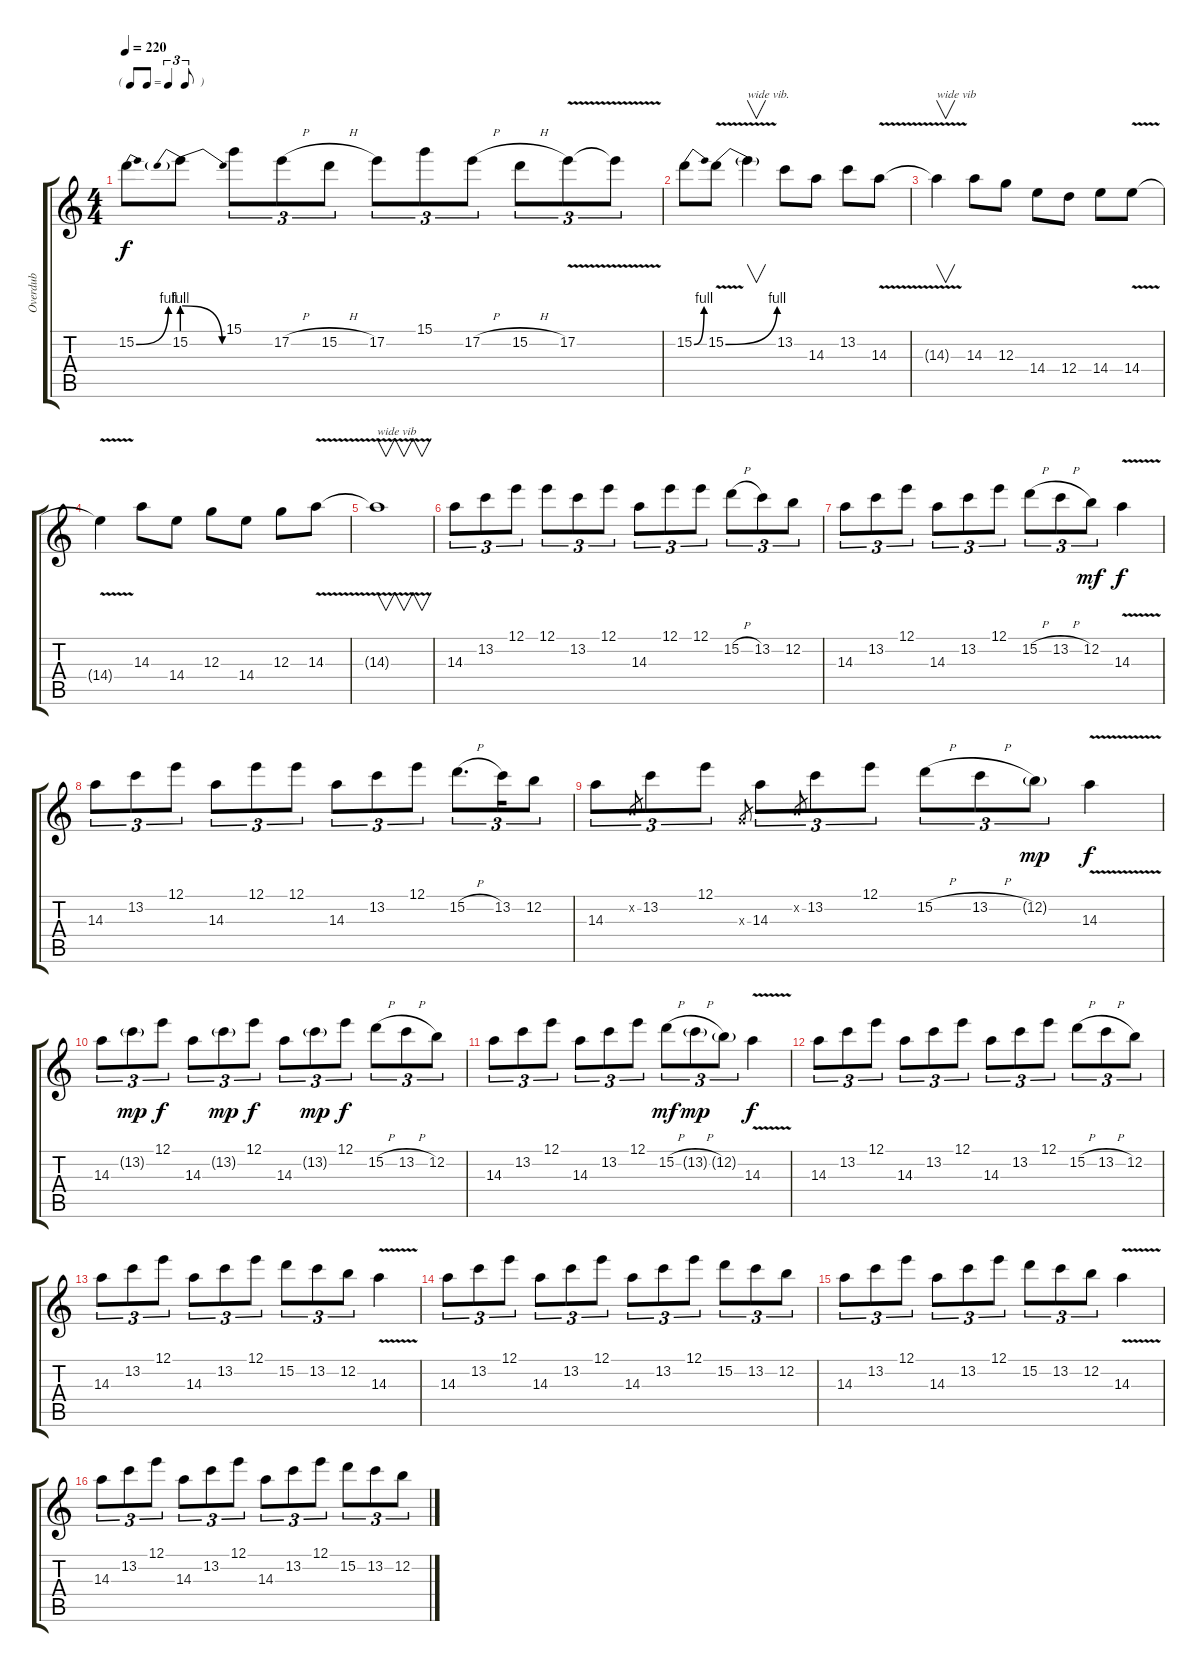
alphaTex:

\track ("Overdub" "Overdub") {instrument fretlessbass}
\staff {score tabs}
\tuning (E4 B3 G3 D3 A2 E2) {hide}
\ts (4 4)
\tf triplet8th
\tempo 220
\clef g2
\ks c
15.2{be (bend 0 0 60 4)}.8{dy f} 15.2{be (prebendrelease 0 4 60 0)}.8 15.1.8{tu (3 2)} 17.2{h}.8{tu (3 2)} 15.2{h}.8{tu (3 2)} 17.2.8{tu (3 2)} 15.1.8{tu (3 2)} 17.2{h}.8{tu (3 2)} 15.2{h}.8{tu (3 2)} 17.2{v}.8{tu (3 2)} 17.2{t}.8{tu (3 2)} |
15.2{be (bend 0 0 60 4)}.8 15.2{be (bend 0 0 60 4) v}.8 15.2{t}.4{v txt "wide vib."} 13.2.8 14.3.8 13.2.8 14.3{v}.8 |
14.3{t}.4{v txt "wide vib"} 14.3.8 12.3.8 14.4.8 12.4.8 14.4.8 14.4{v}.8 |
14.4{t}.4 14.3.8 14.4.8 12.3.8 14.4.8 12.3.8 14.3{v}.8 |
14.3{t}.1{v txt "wide vib"} |
14.3.8{tu (3 2)} 13.2.8{tu (3 2)} 12.1.8{tu (3 2)} 12.1.8{tu (3 2)} 13.2.8{tu (3 2)} 12.1.8{tu (3 2)} 14.3.8{tu (3 2)} 12.1.8{tu (3 2)} 12.1.8{tu (3 2)} 15.2{h}.8{tu (3 2)} 13.2.8{tu (3 2)} 12.2.8{tu (3 2)} |
14.3.8{tu (3 2)} 13.2.8{tu (3 2)} 12.1.8{tu (3 2)} 14.3.8{tu (3 2)} 13.2.8{tu (3 2)} 12.1.8{tu (3 2)} 15.2{h}.8{tu (3 2)} 13.2{h}.8{tu (3 2)} 12.2.8{tu (3 2) dy mf} 14.3{v}.4{dy f} |
14.3.8{tu (3 2)} 13.2.8{tu (3 2)} 12.1.8{tu (3 2)} 14.3.8{tu (3 2)} 12.1.8{tu (3 2)} 12.1.8{tu (3 2)} 14.3.8{tu (3 2)} 13.2.8{tu (3 2)} 12.1.8{tu (3 2)} 15.2{h}.8{d tu (3 2)} 13.2.16{tu (3 2)} 12.2.8{tu (3 2)} |
14.3.8{tu (3 2)} 0.2{x}.8{gr} 13.2.8{tu (3 2)} 12.1.8{tu (3 2)} 0.3{x}.8{gr} 14.3.8{tu (3 2)} 0.2{x}.8{gr} 13.2.8{tu (3 2)} 12.1.8{tu (3 2)} 15.2{h}.8{tu (3 2)} 13.2{h}.8{tu (3 2)} 12.2{g}.8{tu (3 2) dy mp} 14.3{v}.4{dy f} |
14.3.8{tu (3 2)} 13.2{g}.8{tu (3 2) dy mp} 12.1.8{tu (3 2) dy f} 14.3.8{tu (3 2)} 13.2{g}.8{tu (3 2) dy mp} 12.1.8{tu (3 2) dy f} 14.3.8{tu (3 2)} 13.2{g}.8{tu (3 2) dy mp} 12.1.8{tu (3 2) dy f} 15.2{h}.8{tu (3 2)} 13.2{h}.8{tu (3 2)} 12.2.8{tu (3 2)} |
14.3.8{tu (3 2)} 13.2.8{tu (3 2)} 12.1.8{tu (3 2)} 14.3.8{tu (3 2)} 13.2.8{tu (3 2)} 12.1.8{tu (3 2)} 15.2{h}.8{tu (3 2) dy mf} 13.2{h g}.8{tu (3 2) dy mp} 12.2{g}.8{tu (3 2)} 14.3{v}.4{dy f} |
14.3.8{tu (3 2)} 13.2.8{tu (3 2)} 12.1.8{tu (3 2)} 14.3.8{tu (3 2)} 13.2.8{tu (3 2)} 12.1.8{tu (3 2)} 14.3.8{tu (3 2)} 13.2.8{tu (3 2)} 12.1.8{tu (3 2)} 15.2{h}.8{tu (3 2)} 13.2{h}.8{tu (3 2)} 12.2.8{tu (3 2)} |
14.3.8{tu (3 2)} 13.2.8{tu (3 2)} 12.1.8{tu (3 2)} 14.3.8{tu (3 2)} 13.2.8{tu (3 2)} 12.1.8{tu (3 2)} 15.2.8{tu (3 2)} 13.2.8{tu (3 2)} 12.2.8{tu (3 2)} 14.3{v}.4 |
14.3.8{tu (3 2)} 13.2.8{tu (3 2)} 12.1.8{tu (3 2)} 14.3.8{tu (3 2)} 13.2.8{tu (3 2)} 12.1.8{tu (3 2)} 14.3.8{tu (3 2)} 13.2.8{tu (3 2)} 12.1.8{tu (3 2)} 15.2.8{tu (3 2)} 13.2.8{tu (3 2)} 12.2.8{tu (3 2)} |
14.3.8{tu (3 2)} 13.2.8{tu (3 2)} 12.1.8{tu (3 2)} 14.3.8{tu (3 2)} 13.2.8{tu (3 2)} 12.1.8{tu (3 2)} 15.2.8{tu (3 2)} 13.2.8{tu (3 2)} 12.2.8{tu (3 2)} 14.3{v}.4 |
14.3.8{tu (3 2)} 13.2.8{tu (3 2)} 12.1.8{tu (3 2)} 14.3.8{tu (3 2)} 13.2.8{tu (3 2)} 12.1.8{tu (3 2)} 14.3.8{tu (3 2)} 13.2.8{tu (3 2)} 12.1.8{tu (3 2)} 15.2.8{tu (3 2)} 13.2.8{tu (3 2)} 12.2.8{tu (3 2)}
